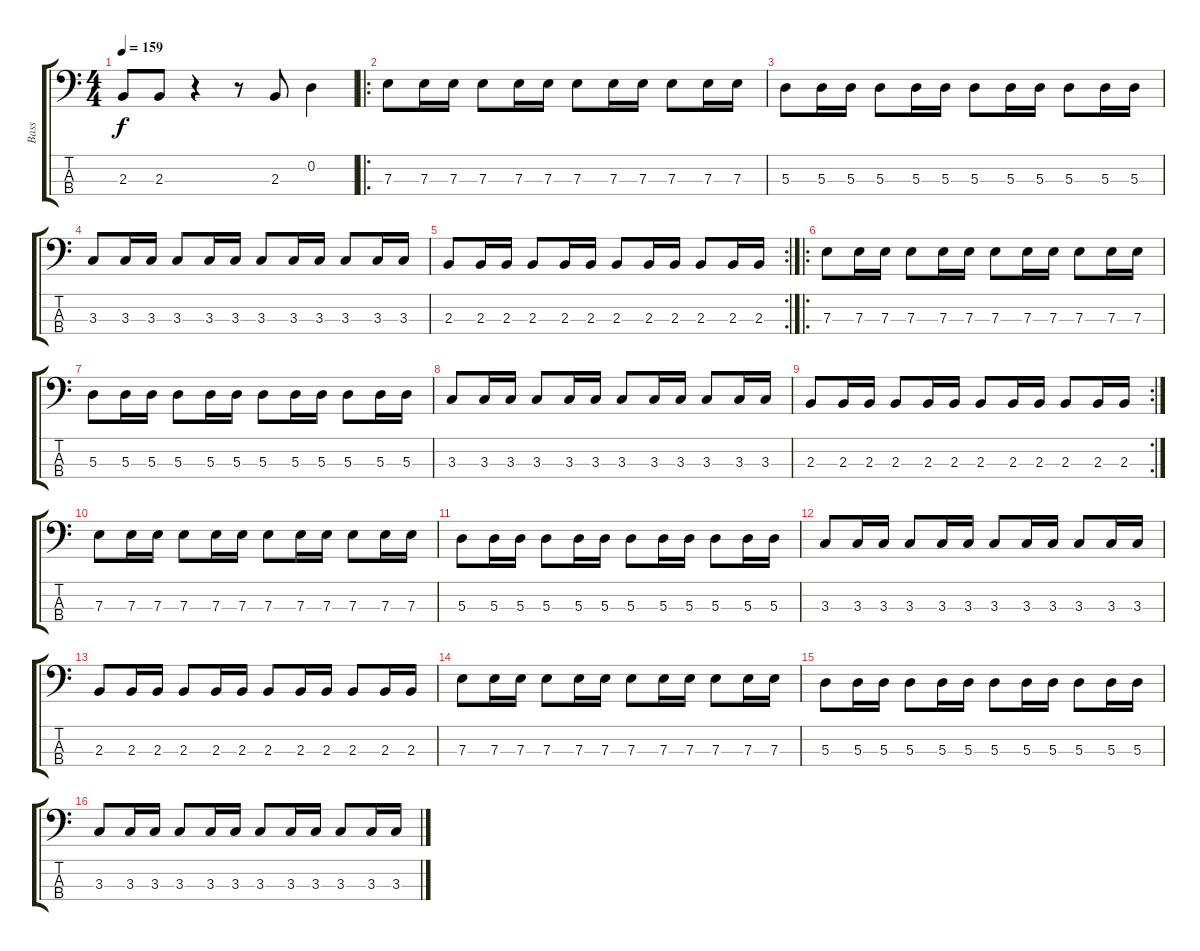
\track ("Bass" "Bass") {instrument electricbassfinger}
\staff {score tabs}
\tuning (G2 D2 A1 E1) {hide}
\ts (4 4)
\tempo 159
\clef f4
\ks c
2.3.8{dy f} 2.3.8 r.4 r.8 2.3.8 0.2.4 |
\ro
7.3.8 7.3.16 7.3.16 7.3.8 7.3.16 7.3.16 7.3.8 7.3.16 7.3.16 7.3.8 7.3.16 7.3.16 |
5.3.8 5.3.16 5.3.16 5.3.8 5.3.16 5.3.16 5.3.8 5.3.16 5.3.16 5.3.8 5.3.16 5.3.16 |
3.3.8 3.3.16 3.3.16 3.3.8 3.3.16 3.3.16 3.3.8 3.3.16 3.3.16 3.3.8 3.3.16 3.3.16 |
\rc 2
2.3.8 2.3.16 2.3.16 2.3.8 2.3.16 2.3.16 2.3.8 2.3.16 2.3.16 2.3.8 2.3.16 2.3.16 |
\ro
7.3.8 7.3.16 7.3.16 7.3.8 7.3.16 7.3.16 7.3.8 7.3.16 7.3.16 7.3.8 7.3.16 7.3.16 |
5.3.8 5.3.16 5.3.16 5.3.8 5.3.16 5.3.16 5.3.8 5.3.16 5.3.16 5.3.8 5.3.16 5.3.16 |
3.3.8 3.3.16 3.3.16 3.3.8 3.3.16 3.3.16 3.3.8 3.3.16 3.3.16 3.3.8 3.3.16 3.3.16 |
\rc 2
2.3.8 2.3.16 2.3.16 2.3.8 2.3.16 2.3.16 2.3.8 2.3.16 2.3.16 2.3.8 2.3.16 2.3.16 |
7.3.8 7.3.16 7.3.16 7.3.8 7.3.16 7.3.16 7.3.8 7.3.16 7.3.16 7.3.8 7.3.16 7.3.16 |
5.3.8 5.3.16 5.3.16 5.3.8 5.3.16 5.3.16 5.3.8 5.3.16 5.3.16 5.3.8 5.3.16 5.3.16 |
3.3.8 3.3.16 3.3.16 3.3.8 3.3.16 3.3.16 3.3.8 3.3.16 3.3.16 3.3.8 3.3.16 3.3.16 |
2.3.8 2.3.16 2.3.16 2.3.8 2.3.16 2.3.16 2.3.8 2.3.16 2.3.16 2.3.8 2.3.16 2.3.16 |
7.3.8 7.3.16 7.3.16 7.3.8 7.3.16 7.3.16 7.3.8 7.3.16 7.3.16 7.3.8 7.3.16 7.3.16 |
5.3.8 5.3.16 5.3.16 5.3.8 5.3.16 5.3.16 5.3.8 5.3.16 5.3.16 5.3.8 5.3.16 5.3.16 |
3.3.8 3.3.16 3.3.16 3.3.8 3.3.16 3.3.16 3.3.8 3.3.16 3.3.16 3.3.8 3.3.16 3.3.16
